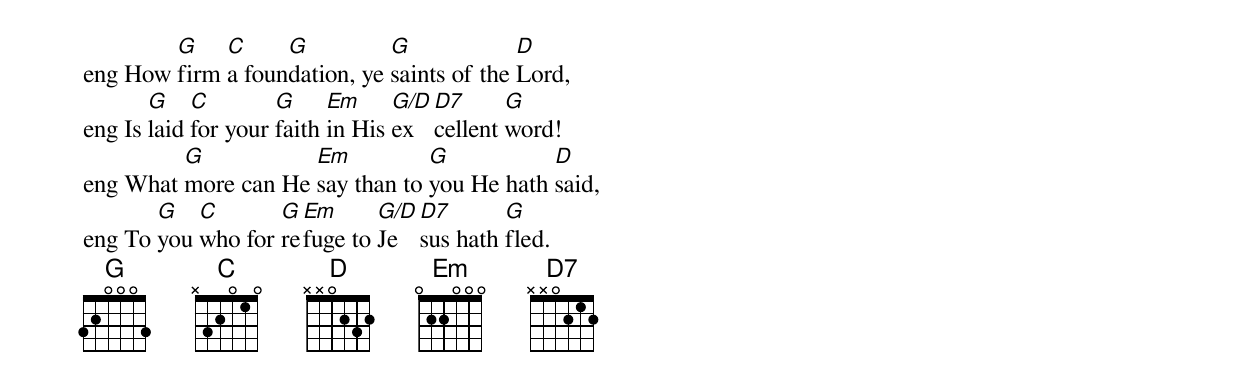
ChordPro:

eng How [G]firm [C]a foun[G]dation, ye [G]saints of the [D]Lord,
eng Is [G]laid [C]for your [G]faith [Em]in His [G/D]ex[D7]cellent [G]word!
eng What [G]more can He [Em]say than to [G]you He hath [D]said,
eng To [G]you [C]who for [G]re[Em]fuge to [G/D]Je[D7]sus hath [G]fled.
